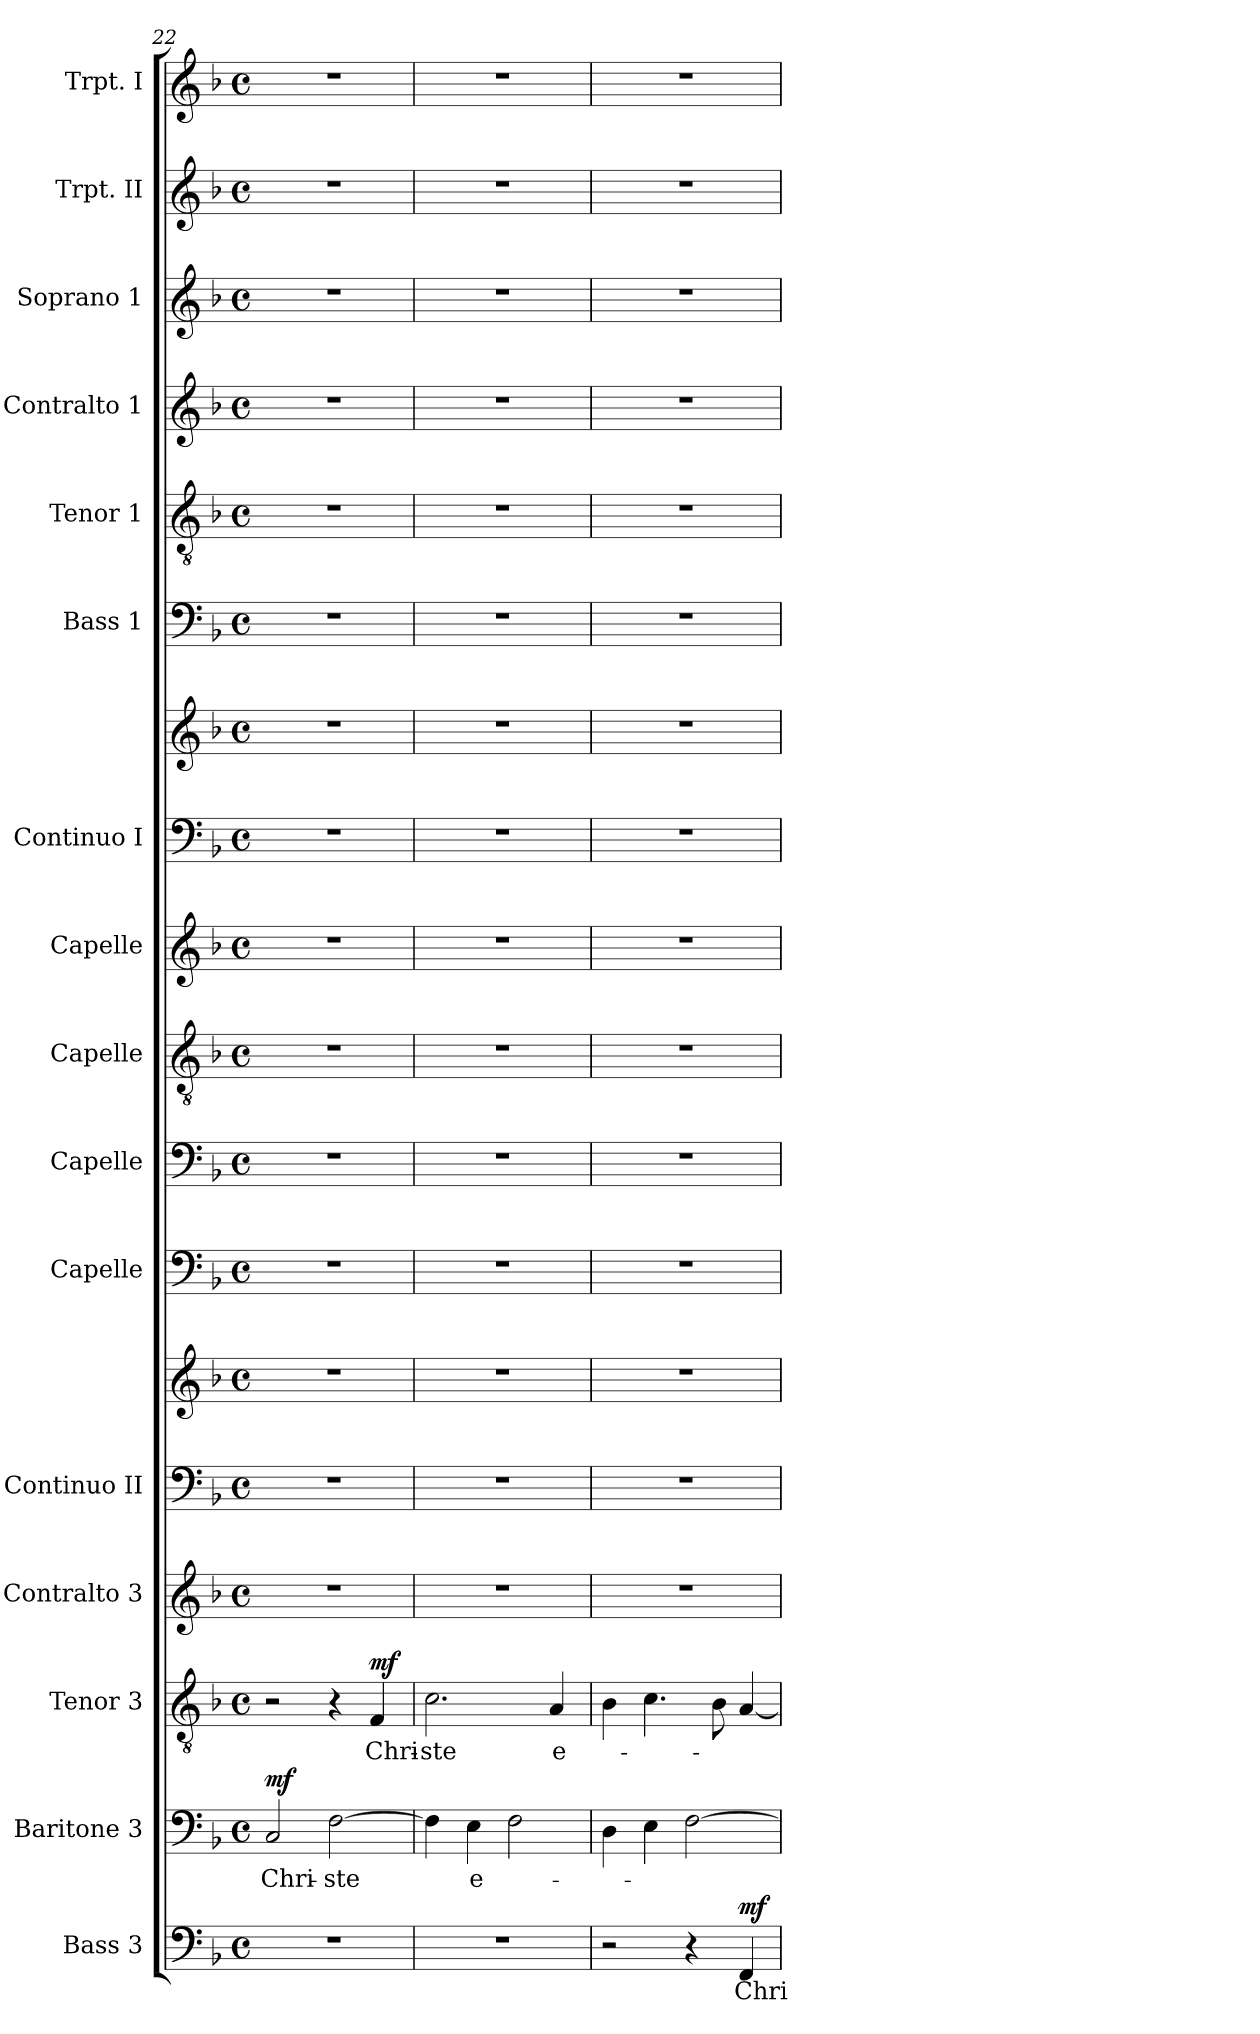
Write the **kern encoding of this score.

**kern	**text	**dynam	**kern	**text	**dynam	**kern	**text	**dynam	**kern	**kern	**kern	**kern	**kern	**kern	**kern	**kern	**kern	**kern	**kern	**kern	**kern	**kern	**kern
*part16	*part16	*part16	*part15	*part15	*part15	*part14	*part14	*part14	*part13	*part12	*part12	*part11	*part10	*part9	*part8	*part7	*part7	*part6	*part5	*part4	*part3	*part2	*part1
*staff18	*staff18	*staff18	*staff17	*staff17	*staff17	*staff16	*staff16	*staff16	*staff15	*staff14	*staff13	*staff12	*staff11	*staff10	*staff9	*staff8	*staff7	*staff6	*staff5	*staff4	*staff3	*staff2	*staff1
*I"Bass 3	*	*	*I"Baritone 3	*	*	*I"Tenor 3	*	*	*I"Contralto 3	*I"Continuo II	*	*I"Capelle	*I"Capelle	*I"Capelle	*I"Capelle	*I"Continuo I	*	*I"Bass 1	*I"Tenor 1	*I"Contralto 1	*I"Soprano 1	*I"Trpt. II	*I"Trpt. I
*I'Bass 3	*	*	*I'Bar. 3	*	*	*I'T 3	*	*	*I'CAlt. 3	*I'Cont. II	*	*I'Capelle	*I'Capelle	*I'Capelle	*I'Capelle	*I'Cont. I	*	*I'B 1	*I'T 1	*I'CAlt. 1	*I'Sop. 1	*I'Trpt. II	*I'Trpt. I
!!LO:PB:g=z
*clefF4	*	*	*clefF4	*	*	*clefGv2	*	*	*clefG2	*clefF4	*clefG2	*clefF4	*clefF4	*clefGv2	*clefG2	*clefF4	*clefG2	*clefF4	*clefGv2	*clefG2	*clefG2	*clefG2	*clefG2
*k[b-]	*	*	*k[b-]	*	*	*k[b-]	*	*	*k[b-]	*k[b-]	*k[b-]	*k[b-]	*k[b-]	*k[b-]	*k[b-]	*k[b-]	*k[b-]	*k[b-]	*k[b-]	*k[b-]	*k[b-]	*k[b-]	*k[b-]
*F:	*	*	*F:	*	*	*F:	*	*	*F:	*F:	*F:	*F:	*F:	*F:	*F:	*F:	*F:	*F:	*F:	*F:	*F:	*F:	*F:
*M4/4	*	*	*M4/4	*	*	*M4/4	*	*	*M4/4	*M4/4	*M4/4	*M4/4	*M4/4	*M4/4	*M4/4	*M4/4	*M4/4	*M4/4	*M4/4	*M4/4	*M4/4	*M4/4	*M4/4
*met(c)	*	*	*met(c)	*	*	*met(c)	*	*	*met(c)	*met(c)	*met(c)	*met(c)	*met(c)	*met(c)	*met(c)	*met(c)	*met(c)	*met(c)	*met(c)	*met(c)	*met(c)	*met(c)	*met(c)
=22	=22	=22	=22	=22	=22	=22	=22	=22	=22	=22	=22	=22	=22	=22	=22	=22	=22	=22	=22	=22	=22	=22	=22
!	!	!	!	!	!LO:DY:a	!	!	!	!	!	!	!	!	!	!	!	!	!	!	!	!	!	!
1r	.	.	2C/	Chri-	mf	2r	.	.	1r	1r	1r	1r	1r	1r	1r	1r	1r	1r	1r	1r	1r	1r	1r
.	.	.	[2F\	-ste	.	4r	.	.	.	.	.	.	.	.	.	.	.	.	.	.	.	.	.
!	!	!	!	!	!	!	!	!LO:DY:a	!	!	!	!	!	!	!	!	!	!	!	!	!	!	!
.	.	.	.	.	.	4F/	Chri-	mf	.	.	.	.	.	.	.	.	.	.	.	.	.	.	.
=23	=23	=23	=23	=23	=23	=23	=23	=23	=23	=23	=23	=23	=23	=23	=23	=23	=23	=23	=23	=23	=23	=23	=23
1r	.	.	4F\]	.	.	2.c\	-ste	.	1r	1r	1r	1r	1r	1r	1r	1r	1r	1r	1r	1r	1r	1r	1r
.	.	.	4E\	e-	.	.	.	.	.	.	.	.	.	.	.	.	.	.	.	.	.	.	.
.	.	.	2F\	.	.	.	.	.	.	.	.	.	.	.	.	.	.	.	.	.	.	.	.
.	.	.	.	.	.	4A/	e-	.	.	.	.	.	.	.	.	.	.	.	.	.	.	.	.
=24	=24	=24	=24	=24	=24	=24	=24	=24	=24	=24	=24	=24	=24	=24	=24	=24	=24	=24	=24	=24	=24	=24	=24
2r	.	.	4D\	.	.	4B-\	.	.	1r	1r	1r	1r	1r	1r	1r	1r	1r	1r	1r	1r	1r	1r	1r
.	.	.	4E\	.	.	4.c\	.	.	.	.	.	.	.	.	.	.	.	.	.	.	.	.	.
4r	.	.	[2F\	.	.	.	.	.	.	.	.	.	.	.	.	.	.	.	.	.	.	.	.
.	.	.	.	.	.	8B-\	.	.	.	.	.	.	.	.	.	.	.	.	.	.	.	.	.
!	!	!LO:DY:a	!	!	!	!	!	!	!	!	!	!	!	!	!	!	!	!	!	!	!	!	!
4FF/	Chri-	mf	.	.	.	[4A/	.	.	.	.	.	.	.	.	.	.	.	.	.	.	.	.	.
=	=	=	=	=	=	=	=	=	=	=	=	=	=	=	=	=	=	=	=	=	=	=	=
*-	*-	*-	*-	*-	*-	*-	*-	*-	*-	*-	*-	*-	*-	*-	*-	*-	*-	*-	*-	*-	*-	*-	*-
